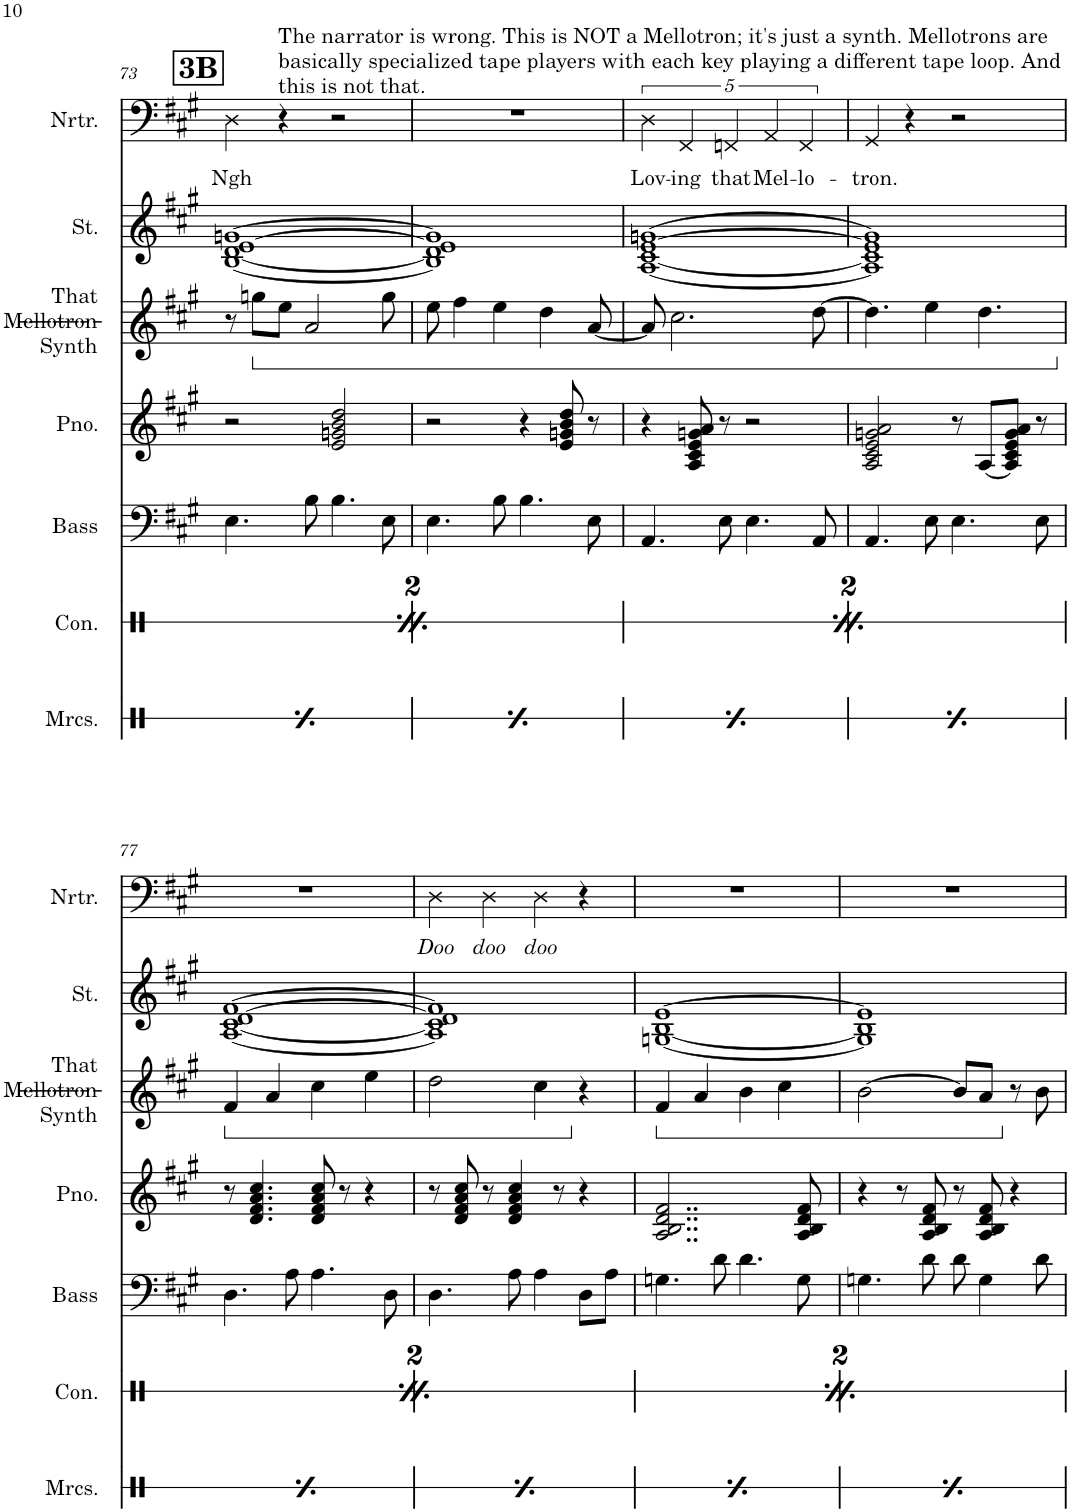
**kern	**dynam	**kern	**dynam	**kern	**kern	**kern	**kern	**kern	**text
*part7	*part7	*part6	*part6	*part5	*part4	*part3	*part2	*part1	*part1
*staff7	*staff7	*staff6	*staff6	*staff5	*staff4	*staff3	*staff2	*staff1	*staff1
*I"Those Maracas	*	*I"Congas	*	*I"Acoustic Bass	*I"Piano	*I"That M̵e̵l̵l̵o̵t̵r̵o̵n̵ Synth	*I"Strings	*I"Narrator	*
*I'Mrcs.	*	*I'Con.	*	*I'Bass	*I'Pno.	*I'That M̵e̵l̵l̵o̵t̵r̵o̵n̵ Synth	*I'St.	*I'Nrtr.	*
!!LO:PB:g=z
*clefX	*	*clefX	*	*clefF4	*clefG2	*clefG2	*clefG2	*clefF4	*
*	*	*	*	*Trd7c12	*	*	*	*	*
*k[]	*	*k[]	*	*k[f#c#g#]	*k[f#c#g#]	*k[f#c#g#]	*k[f#c#g#]	*k[f#c#g#]	*
*M4/4	*	*M4/4	*	*M4/4	*M4/4	*M4/4	*M4/4	*M4/4	*
!!LO:REH:place=s1:a:B:cj:fs=14:t=3B
=73	=73	=73	=73	=73	=73	=73	=73	=73	=73
!	!	!LO:TX:a:t=Drums/maracas repeat for entire song, and would be hidden if MS4 wasn't MS4.	!	!	!	!	!	!	!
!	!LO:DY:b	!	!LO:DY:b	!	!	!	!	!	!LO:LY:b
8Re^\L	mp	4Re/	mp	4.E\	2r	8r	[1B [1d [1e [1gn	4D\	Ngh
*	*	*	*	*	*	*ped	*	*	*
8Re\	.	.	.	.	.	8ggn\L	.	.	.
!	!	!	!	!	!	!	!	!LO:TX:a:t=The narrator is wrong. This is NOT a Mellotron; it's just a synth. Mellotrons are	!
!	!	!	!	!	!	!	!	!LO:TX:a:t=basically specialized tape players with each key playing a different tape loop. And	!
!	!	!	!	!	!	!	!	!LO:TX:a:t=this is not that.	!
8Re^\	.	4Rd/	.	.	.	8ee\J	.	4r	.
8Re\J	.	.	.	8B\	.	2a/	.	.	.
8Re^\L	.	8Rf/L	.	4.B\	2e/ 2gn/ 2b/ 2dd/	.	.	2r	.
8Re\	.	8Rd/J	.	.	.	.	.	.	.
8Re^\	.	8r	.	.	.	.	.	.	.
8Re\J	.	8Re/	.	8E\	.	8gg\	.	.	.
=74	=74	=74	=74	=74	=74	=74	=74	=74	=74
!	!LO:DY:b	!	!	!	!	!	!	!	!
8Re^\L	mp	8Rf/L	.	4.E\	2r	8ee\	1B] 1d] 1e] 1g]	1r	.
8Re\	.	8Rd/J	.	.	.	4ff#\	.	.	.
8Re^\	.	8r	.	.	.	.	.	.	.
8Re\J	.	8Re/	.	8B\	.	4ee\	.	.	.
8Re^\L	.	8r	.	4.B\	4r	.	.	.	.
8Re\	.	8Re/L	.	.	.	4dd\	.	.	.
8Re^\	.	8Rf/J	.	.	8e/ 8gn/ 8b/ 8dd/	.	.	.	.
8Re\J	.	8r	.	8E\	8r	[8a/	.	.	.
=75	=75	=75	=75	=75	=75	=75	=75	=75	=75
!	!	!LO:TX:a:t=Drums/maracas repeat for entire song, and would be hidden if MS4 wasn't MS4.	!	!	!	!	!	!	!
!	!LO:DY:b	!	!LO:DY:b	!	!	!	!	!	!LO:LY:b
8Re^\L	mp	4Re/	mp	4.AA/	4r	8a/]	[1A [1c# [1e [1gn	5D\	Lov-
8Re\	.	.	.	.	.	2.cc#\	.	.	.
!	!	!	!	!	!	!	!	!	!LO:LY:b
.	.	.	.	.	.	.	.	5FF#/	-ing
8Re^\	.	4Rd/	.	.	8A/ 8c#/ 8e/ 8gn/ 8a/	.	.	.	.
8Re\J	.	.	.	8E\	8r	.	.	.	.
!	!	!	!	!	!	!	!	!	!LO:LY:b
.	.	.	.	.	.	.	.	5FFn/	that
8Re^\L	.	8Rf/L	.	4.E\	2r	.	.	.	.
!	!	!	!	!	!	!	!	!	!LO:LY:b
.	.	.	.	.	.	.	.	5AA/	Mel-
8Re\	.	8Rd/J	.	.	.	.	.	.	.
8Re^\	.	8r	.	.	.	.	.	.	.
!	!	!	!	!	!	!	!	!	!LO:LY:b
.	.	.	.	.	.	.	.	5FF/	-lo-
8Re\J	.	8Re/	.	8AA/	.	[8dd\	.	.	.
=76	=76	=76	=76	=76	=76	=76	=76	=76	=76
!	!LO:DY:b	!	!	!	!	!	!	!	!LO:LY:b
8Re^\L	mp	8Rf/L	.	4.AA/	2A/ 2c#/ 2e/ 2gn/ 2a/	4.dd\]	1A] 1c#] 1e] 1g]	4GG#/	-tron.
8Re\	.	8Rd/J	.	.	.	.	.	.	.
8Re^\	.	8r	.	.	.	.	.	4r	.
8Re\J	.	8Re/	.	8E\	.	4ee\	.	.	.
8Re^\L	.	8r	.	4.E\	8r	.	.	2r	.
8Re\	.	8Re/L	.	.	[8A/L	4.dd\	.	.	.
8Re^\	.	8Rf/J	.	.	8A/] 8c#/ 8e/ 8g/ 8a/J	.	.	.	.
8Re\J	.	8r	.	8E\	8r	.	.	.	.
!!LO:LB:g=z
=77	=77	=77	=77	=77	=77	=77	=77	=77	=77
*	*	*	*	*	*	*Xped	*	*	*
*	*	*	*	*	*	*ped	*	*	*
!	!	!LO:TX:a:t=Drums/maracas repeat for entire song, and would be hidden if MS4 wasn't MS4.	!	!	!	!	!	!	!
!	!LO:DY:b	!	!LO:DY:b	!	!	!	!	!	!
8Re^\L	mp	4Re/	mp	4.D\	8r	4f#/	[1A [1c# [1d [1f#	1r	.
8Re\	.	.	.	.	4.d/ 4.f#/ 4.a/ 4.cc#/	.	.	.	.
8Re^\	.	4Rd/	.	.	.	4a/	.	.	.
8Re\J	.	.	.	8A\	.	.	.	.	.
8Re^\L	.	8Rf/L	.	4.A\	8d/ 8f#/ 8a/ 8cc#/	4cc#\	.	.	.
8Re\	.	8Rd/J	.	.	8r	.	.	.	.
8Re^\	.	8r	.	.	4r	4ee\	.	.	.
8Re\J	.	8Re/	.	8D\	.	.	.	.	.
=78	=78	=78	=78	=78	=78	=78	=78	=78	=78
!	!LO:DY:b	!	!	!	!	!	!	!	!LO:LY:b
8Re^\L	mp	8Rf/L	.	4.D\	8r	2dd\	1A] 1c#] 1d] 1f#]	4D\	Doo
8Re\	.	8Rd/J	.	.	8d/ 8f#/ 8a/ 8cc#/	.	.	.	.
!	!	!	!	!	!	!	!	!	!LO:LY:b
8Re^\	.	8r	.	.	8r	.	.	4D\	doo
8Re\J	.	8Re/	.	8A\	4d/ 4f#/ 4a/ 4cc#/	.	.	.	.
!	!	!	!	!	!	!	!	!	!LO:LY:b
8Re^\L	.	8r	.	4A\	.	4cc#\	.	4D\	doo
8Re\	.	8Re/L	.	.	8r	.	.	.	.
*	*	*	*	*	*	*Xped	*	*	*
8Re^\	.	8Rf/J	.	8D\L	4r	4r	.	4r	.
8Re\J	.	8r	.	8A\J	.	.	.	.	.
=79	=79	=79	=79	=79	=79	=79	=79	=79	=79
*	*	*	*	*	*	*ped	*	*	*
!	!	!LO:TX:a:t=Drums/maracas repeat for entire song, and would be hidden if MS4 wasn't MS4.	!	!	!	!	!	!	!
!	!LO:DY:b	!	!LO:DY:b	!	!	!	!	!	!
8Re^\L	mp	4Re/	mp	4.Gn\	2..A/ 2..B/ 2..d/ 2..f#/	4f#/	[1Gn [1B [1e	1r	.
8Re\	.	.	.	.	.	.	.	.	.
8Re^\	.	4Rd/	.	.	.	4a/	.	.	.
8Re\J	.	.	.	8d\	.	.	.	.	.
8Re^\L	.	8Rf/L	.	4.d\	.	4b\	.	.	.
8Re\	.	8Rd/J	.	.	.	.	.	.	.
8Re^\	.	8r	.	.	.	4cc#\	.	.	.
8Re\J	.	8Re/	.	8G\	8A/ 8B/ 8d/ 8f#/	.	.	.	.
=80	=80	=80	=80	=80	=80	=80	=80	=80	=80
!	!LO:DY:b	!	!	!	!	!	!	!	!
8Re^\L	mp	8Rf/L	.	4.Gn\	4r	[2b\	1G] 1B] 1e]	1r	.
8Re\	.	8Rd/J	.	.	.	.	.	.	.
8Re^\	.	8r	.	.	8r	.	.	.	.
8Re\J	.	8Re/	.	8d\	8A/ 8B/ 8d/ 8f#/	.	.	.	.
8Re^\L	.	8r	.	8d\	8r	8b/L]	.	.	.
8Re\	.	8Re/L	.	4G\	8A/ 8B/ 8d/ 8f#/	8a/J	.	.	.
*	*	*	*	*	*	*Xped	*	*	*
8Re^\	.	8Rf/J	.	.	4r	8r	.	.	.
8Re\J	.	8r	.	8d\	.	8b\	.	.	.
=	=	=	=	=	=	=	=	=	=
*-	*-	*-	*-	*-	*-	*-	*-	*-	*-
